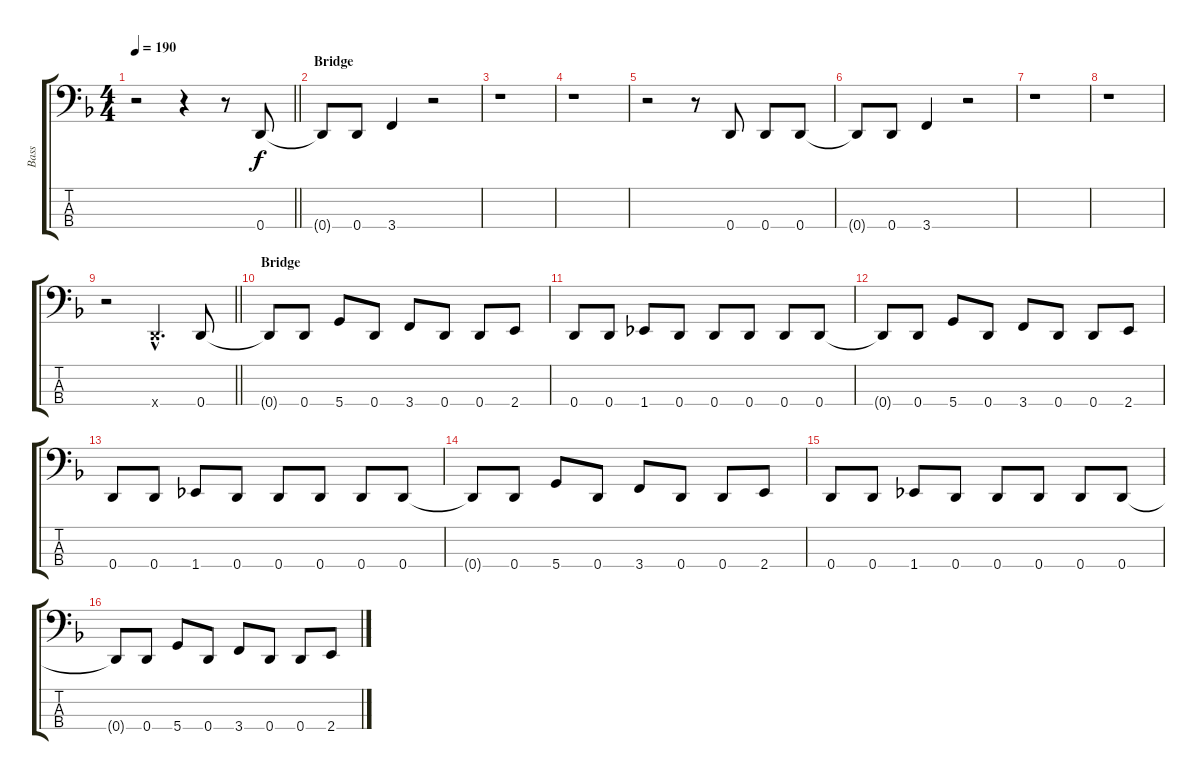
\track ("Bass" "Bass") {instrument electricbasspick}
\staff {score tabs}
\tuning (F2 C2 G1 D1) {hide}
\ts (4 4)
\tempo 190
\clef f4
\barLineRight lightlight
\ks dminor
r.2{dy f} r.4 r.8 0.4.8 |
\section ("" "Bridge")
0.4{t}.8 0.4.8 3.4.4 r.2 |
r.1 |
r.1 |
r.2 r.8 0.4.8 0.4.8 0.4.8 |
0.4{t}.8 0.4.8 3.4.4 r.2 |
r.1 |
r.1 |
\barLineRight lightlight
r.2 0.4{hac x}.4{d} 0.4.8 |
\section ("" "Bridge")
0.4{t}.8 0.4.8 5.4.8 0.4.8 3.4.8 0.4.8 0.4.8 2.4.8 |
0.4.8 0.4.8 1.4.8 0.4.8 0.4.8 0.4.8 0.4.8 0.4.8 |
0.4{t}.8 0.4.8 5.4.8 0.4.8 3.4.8 0.4.8 0.4.8 2.4.8 |
0.4.8 0.4.8 1.4.8 0.4.8 0.4.8 0.4.8 0.4.8 0.4.8 |
0.4{t}.8 0.4.8 5.4.8 0.4.8 3.4.8 0.4.8 0.4.8 2.4.8 |
0.4.8 0.4.8 1.4.8 0.4.8 0.4.8 0.4.8 0.4.8 0.4.8 |
0.4{t}.8 0.4.8 5.4.8 0.4.8 3.4.8 0.4.8 0.4.8 2.4.8
